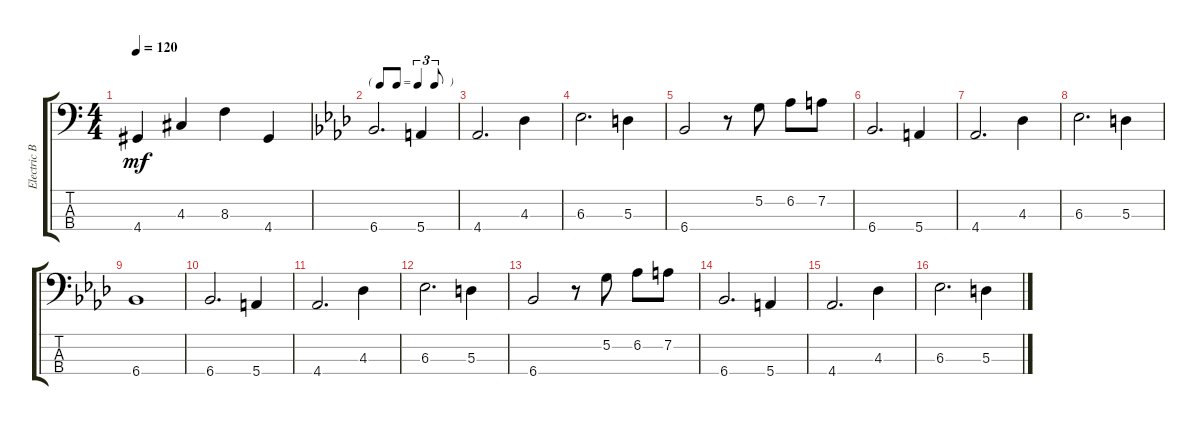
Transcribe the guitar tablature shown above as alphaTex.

\track ("Electric Bass" "Electric B") {instrument electricbassfinger}
\staff {score tabs}
\tuning (G2 D2 A1 E1) {hide}
\ts (4 4)
\tempo 120
\clef f4
\ks c
4.4.4{dy mf} 4.3.4 8.3.4 4.4.4 |
\tf triplet8th
\ks ab
6.4.2{d volume 16} 5.4.4 |
4.4.2{d} 4.3.4 |
6.3.2{d} 5.3.4 |
6.4.2 r.8 5.2.8 6.2.8 7.2.8 |
6.4.2{d} 5.4.4 |
4.4.2{d} 4.3.4 |
6.3.2{d} 5.3.4 |
6.4.1 |
6.4.2{d} 5.4.4 |
4.4.2{d} 4.3.4 |
6.3.2{d} 5.3.4 |
6.4.2 r.8 5.2.8 6.2.8 7.2.8 |
6.4.2{d} 5.4.4 |
4.4.2{d} 4.3.4 |
6.3.2{d} 5.3.4
